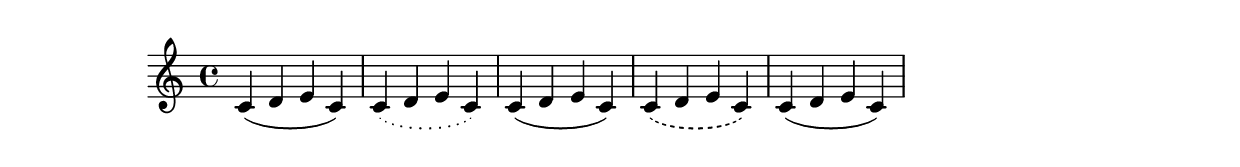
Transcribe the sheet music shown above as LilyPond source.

%% Do not edit this file; it is automatically
%% generated from LSR http://lsr.dsi.unimi.it
%% This file is in the public domain.
\version "2.13.10"

\header {
  lsrtags = "expressive-marks, editorial-annotations"

%% Translation of GIT committish: 341940d3830b59f93a80131471d622c2818afddb
  texidoces = "
Se puede cambiar el aspecto de las ligaduras de expresión de
continuas a punteadas o intermitentes.

"
  doctitlees = "Modificar el aspecto continuo de una ligadura de expresión a punteado o intermitente"

  texidoc = "
The appearance of slurs may be changed from solid to dotted or dashed.

"
  doctitle = "Changing the appearance of a slur from solid to dotted or dashed"
} % begin verbatim

\relative c' {
  c4( d e c)
  \slurDotted
  c4( d e c)
  \slurSolid
  c4( d e c)
  \slurDashed
  c4( d e c)
  \slurSolid
  c4( d e c)
}


